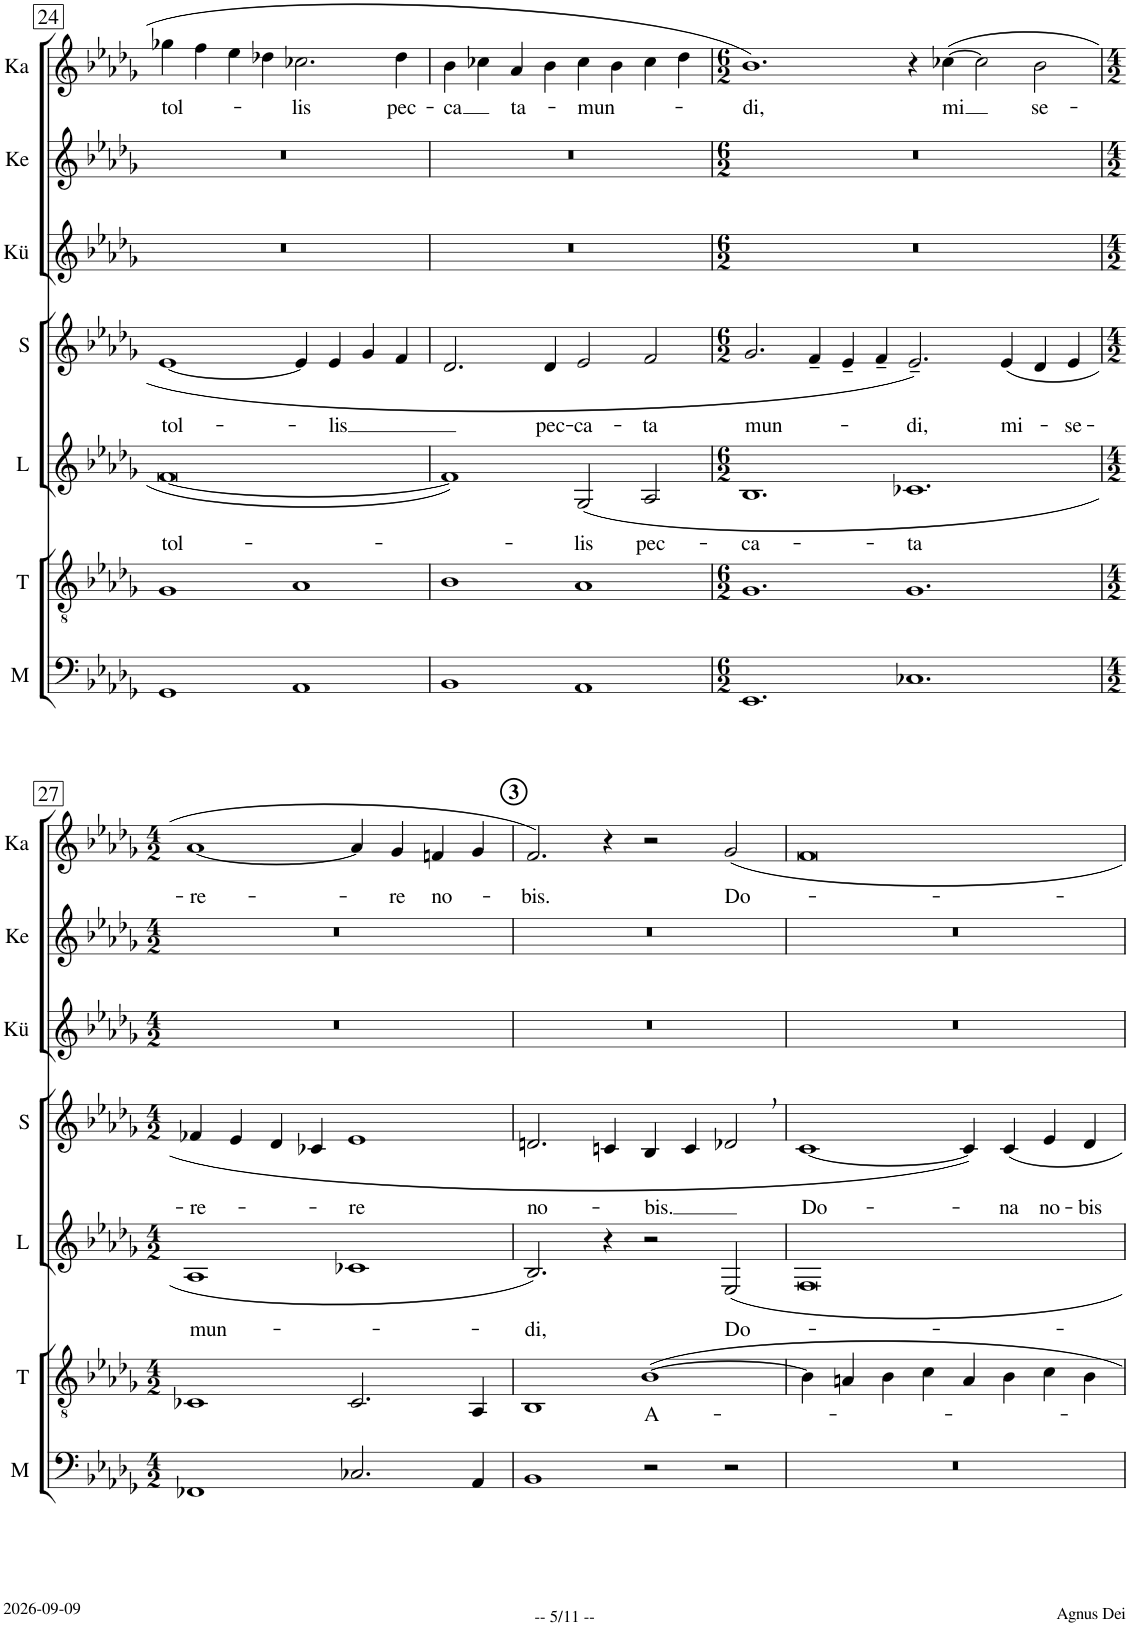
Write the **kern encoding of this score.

**kern	**kern	**text	**kern	**text	**kern	**text	**kern	**kern	**kern	**text
*part7	*part6	*part6	*part5	*part5	*part4	*part4	*part3	*part2	*part1	*part1
*staff7	*staff6	*staff6	*staff5	*staff5	*staff4	*staff4	*staff3	*staff2	*staff1	*staff1
*I"M	*I"T	*	*I"L	*	*I"S	*	*I"Kü	*I"Ke	*I"Ka	*
*I'M	*I'T	*	*I'L	*	*I'S	*	*I'Kü	*I'Ke	*I'Ka	*
!!LO:PB:g=z
*clefF4	*clefGv2	*	*clefG2	*	*clefG2	*	*clefG2	*clefG2	*clefG2	*
*k[b-e-a-d-g-]	*k[b-e-a-d-g-]	*	*k[b-e-a-d-g-]	*	*k[b-e-a-d-g-]	*	*k[b-e-a-d-g-]	*k[b-e-a-d-g-]	*k[b-e-a-d-g-]	*
*M4/2	*M4/2	*	*M4/2	*	*M4/2	*	*M4/2	*M4/2	*M4/2	*
=24	=24	=24	=24	=24	=24	=24	=24	=24	=24	=24
!	!	!	!	!LO:LY:b	!	!LO:LY:b	!	!	!	!LO:LY:b
1GG-	1G-	.	[0f	tol-	[1e-	tol-	0r	0r	4gg-X\	-tol-
.	.	.	.	.	.	.	.	.	4ff\	.
.	.	.	.	.	.	.	.	.	4ee-\	.
.	.	.	.	.	.	.	.	.	4dd-X\	.
!	!	!	!	!	!	!	!	!	!	!LO:LY:b
1AA-	1A-	.	.	.	4e-/]	.	.	.	2.cc-X\	-lis
!	!	!	!	!	!	!LO:LY:b	!	!	!	!
.	.	.	.	.	4e-/	-lis	.	.	.	.
.	.	.	.	.	4g-/	.	.	.	.	.
!	!	!	!	!	!	!	!	!	!	!LO:LY:b
.	.	.	.	.	4f/	.	.	.	4dd-\	pec-
=25	=25	=25	=25	=25	=25	=25	=25	=25	=25	=25
!	!	!	!	!	!	!	!	!	!	!LO:LY:b
1BB-	1B-	.	1f]	.	2.d-/	.	0r	0r	4b-\	-ca
.	.	.	.	.	.	.	.	.	4cc-X\	.
!	!	!	!	!	!	!	!	!	!	!LO:LY:b
.	.	.	.	.	.	.	.	.	4a-/	ta-
!	!	!	!	!	!	!LO:LY:b	!	!	!	!
.	.	.	.	.	4d-/	pec-	.	.	4b-\	.
!	!	!	!	!LO:LY:b	!	!LO:LY:b	!	!	!	!LO:LY:b
1AA-	1A-	.	(2G-/	-lis	2e-/	-ca-	.	.	4cc-\	-mun-
.	.	.	.	.	.	.	.	.	4b-\	.
!	!	!	!	!LO:LY:b	!	!LO:LY:b	!	!	!	!
.	.	.	2A-/	pec-	2f/	-ta	.	.	4cc-\	.
.	.	.	.	.	.	.	.	.	4dd-\	.
=26	=26	=26	=26	=26	=26	=26	=26	=26	=26	=26
*M6/2	*M6/2	*	*M6/2	*	*M6/2	*	*M6/2	*M6/2	*M6/2	*
!	!	!	!	!LO:LY:b	!	!LO:LY:b	!	!	!	!LO:LY:b
1.EE-	1.G-	.	1.B-	-ca-	2.g-/	mun-	0.r	0.r	1.b-	-di,
.	.	.	.	.	4f~/	.	.	.	.	.
.	.	.	.	.	4e-~/	.	.	.	.	.
.	.	.	.	.	4f~/	.	.	.	.	.
!	!	!	!	!LO:LY:b	!	!LO:LY:b	!	!	!	!
1.C-X	1.G-	.	1.c-X	-ta	2.e-~/	-di,	.	.	4r	.
!	!	!	!	!	!	!	!	!	!	!LO:LY:b
.	.	.	.	.	.	.	.	.	([4cc-X\	-mi
.	.	.	.	.	.	.	.	.	2cc-\]	.
!	!	!	!	!	!	!LO:LY:b	!	!	!	!
.	.	.	.	.	(4e-/	mi-	.	.	.	.
!	!	!	!	!	!	!	!	!	!	!LO:LY:b
.	.	.	.	.	4d-/	.	.	.	2b-\	se-
!	!	!	!	!	!	!LO:LY:b	!	!	!	!
.	.	.	.	.	4e-/	-se-	.	.	.	.
!!LO:LB:g=z
=27	=27	=27	=27	=27	=27	=27	=27	=27	=27	=27
*M4/2	*M4/2	*	*M4/2	*	*M4/2	*	*M4/2	*M4/2	*M4/2	*
!	!	!	!	!LO:LY:b	!	!LO:LY:b	!	!	!	!LO:LY:b
1FF-X	1C-X	.	1A-	mun-	4f-X/	-re-	0r	0r	[1a-	-re-
.	.	.	.	.	4e-/	.	.	.	.	.
.	.	.	.	.	4d-/	.	.	.	.	.
.	.	.	.	.	4c-X/	.	.	.	.	.
!	!	!	!	!	!	!LO:LY:b	!	!	!	!
2.C-X/	2.C-/	.	1c-X	.	1e-	-re	.	.	4a-/]	.
!	!	!	!	!	!	!	!	!	!	!LO:LY:b
.	.	.	.	.	.	.	.	.	4g-/	-re
!	!	!	!	!	!	!	!	!	!	!LO:LY:b
.	.	.	.	.	.	.	.	.	4fn/	no-
4AA-/	4AA-/	.	.	.	.	.	.	.	4g-/	.
!!LO:REH:place=s1:a:B:cj:enc=circle:fs=12:t=3
=28	=28	=28	=28	=28	=28	=28	=28	=28	=28	=28
!	!	!	!	!LO:LY:b	!	!LO:LY:b	!	!	!	!LO:LY:b
1BB-	1BB-	.	2.B-/)	-di,	2.dn/	no-	0r	0r	2.f/)	-bis.
.	.	.	4r	.	4cn/	.	.	.	4r	.
!	!	!LO:LY:b	!	!	!	!LO:LY:b	!	!	!	!
2r	[1B-	A-	2r	.	4B-/	-bis.	.	.	2r	.
.	.	.	.	.	4c/	.	.	.	.	.
!	!	!	!	!LO:LY:b	!	!	!	!	!	!LO:LY:b
2r	.	.	2E-/	Do-	2d-X,/	.	.	.	2g-/	Do-
=29	=29	=29	=29	=29	=29	=29	=29	=29	=29	=29
!	!	!	!	!	!	!LO:LY:b	!	!	!	!
0r	4B-\]	.	0F	.	[1c	Do-	0r	0r	0f	.
.	4An/	.	.	.	.	.	.	.	.	.
.	4B-\	.	.	.	.	.	.	.	.	.
.	4c\	.	.	.	.	.	.	.	.	.
.	4A/	.	.	.	4c/])	.	.	.	.	.
!	!	!	!	!	!	!LO:LY:b	!	!	!	!
.	4B-\	.	.	.	4c/	na	.	.	.	.
!	!	!	!	!	!	!LO:LY:b	!	!	!	!
.	4c\	.	.	.	4e-/	no-	.	.	.	.
!	!	!	!	!	!	!LO:LY:b	!	!	!	!
.	4B-\	.	.	.	4d-/	-bis	.	.	.	.
=	=	=	=	=	=	=	=	=	=	=
*-	*-	*-	*-	*-	*-	*-	*-	*-	*-	*-
